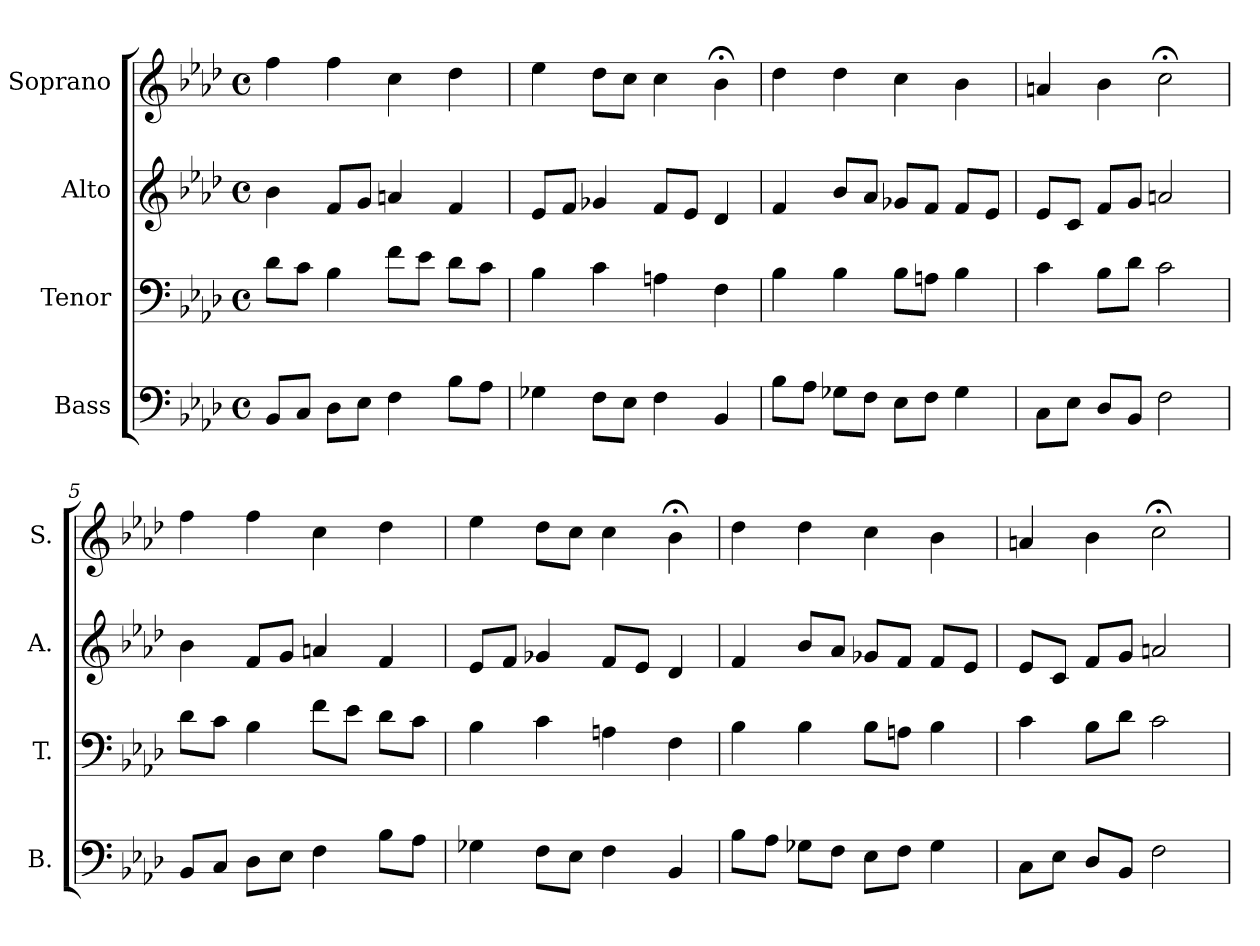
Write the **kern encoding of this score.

**kern	**kern	**kern	**kern
*part4	*part3	*part2	*part1
*staff4	*staff3	*staff2	*staff1
*I"Bass	*I"Tenor	*I"Alto	*I"Soprano
*I'B.	*I'T.	*I'A.	*I'S.
*clefF4	*clefF4	*clefG2	*clefG2
*k[b-e-a-d-]	*k[b-e-a-d-]	*k[b-e-a-d-]	*k[b-e-a-d-]
*f:	*f:	*f:	*f:
*M4/4	*M4/4	*M4/4	*M4/4
*met(c)	*met(c)	*met(c)	*met(c)
=1	=1	=1	=1
8BB-/L	8d-\L	4b-\	4ff\
8C/J	8c\J	.	.
8D-\L	4B-\	8f/L	4ff\
8E-\J	.	8g/J	.
4F\	8f\L	4an/	4cc\
.	8e-\J	.	.
8B-\L	8d-\L	4f/	4dd-\
8A-\J	8c\J	.	.
=2	=2	=2	=2
4G-X\	4B-\	8e-/L	4ee-\
.	.	8f/J	.
8F\L	4c\	4g-X/	8dd-\L
8E-\J	.	.	8cc\J
4F\	4An\	8f/L	4cc\
.	.	8e-/J	.
4BB-/	4F\	4d-/	4b-;<\
=3	=3	=3	=3
8B-\L	4B-\	4f/	4dd-\
8A-\J	.	.	.
8G-X\L	4B-\	8b-/L	4dd-\
8F\J	.	8a-/J	.
8E-\L	8B-\L	8g-X/L	4cc\
8F\J	8An\J	8f/J	.
4G-\	4B-\	8f/L	4b-\
.	.	8e-/J	.
=4	=4	=4	=4
8C\L	4c\	8e-/L	4an/
8E-\J	.	8c/J	.
8D-/L	8B-\L	8f/L	4b-\
8BB-/J	8d-\J	8g/J	.
2F\	2c\	2an/	2cc;<\
!!LO:LB:g=z
=5	=5	=5	=5
8BB-/L	8d-\L	4b-\	4ff\
8C/J	8c\J	.	.
8D-\L	4B-\	8f/L	4ff\
8E-\J	.	8g/J	.
4F\	8f\L	4an/	4cc\
.	8e-\J	.	.
8B-\L	8d-\L	4f/	4dd-\
8A-\J	8c\J	.	.
=6	=6	=6	=6
4G-X\	4B-\	8e-/L	4ee-\
.	.	8f/J	.
8F\L	4c\	4g-X/	8dd-\L
8E-\J	.	.	8cc\J
4F\	4An\	8f/L	4cc\
.	.	8e-/J	.
4BB-/	4F\	4d-/	4b-;<\
=7	=7	=7	=7
8B-\L	4B-\	4f/	4dd-\
8A-\J	.	.	.
8G-X\L	4B-\	8b-/L	4dd-\
8F\J	.	8a-/J	.
8E-\L	8B-\L	8g-X/L	4cc\
8F\J	8An\J	8f/J	.
4G-\	4B-\	8f/L	4b-\
.	.	8e-/J	.
=8	=8	=8	=8
8C\L	4c\	8e-/L	4an/
8E-\J	.	8c/J	.
8D-/L	8B-\L	8f/L	4b-\
8BB-/J	8d-\J	8g/J	.
2F\	2c\	2an/	2cc;<\
=	=	=	=
*-	*-	*-	*-
